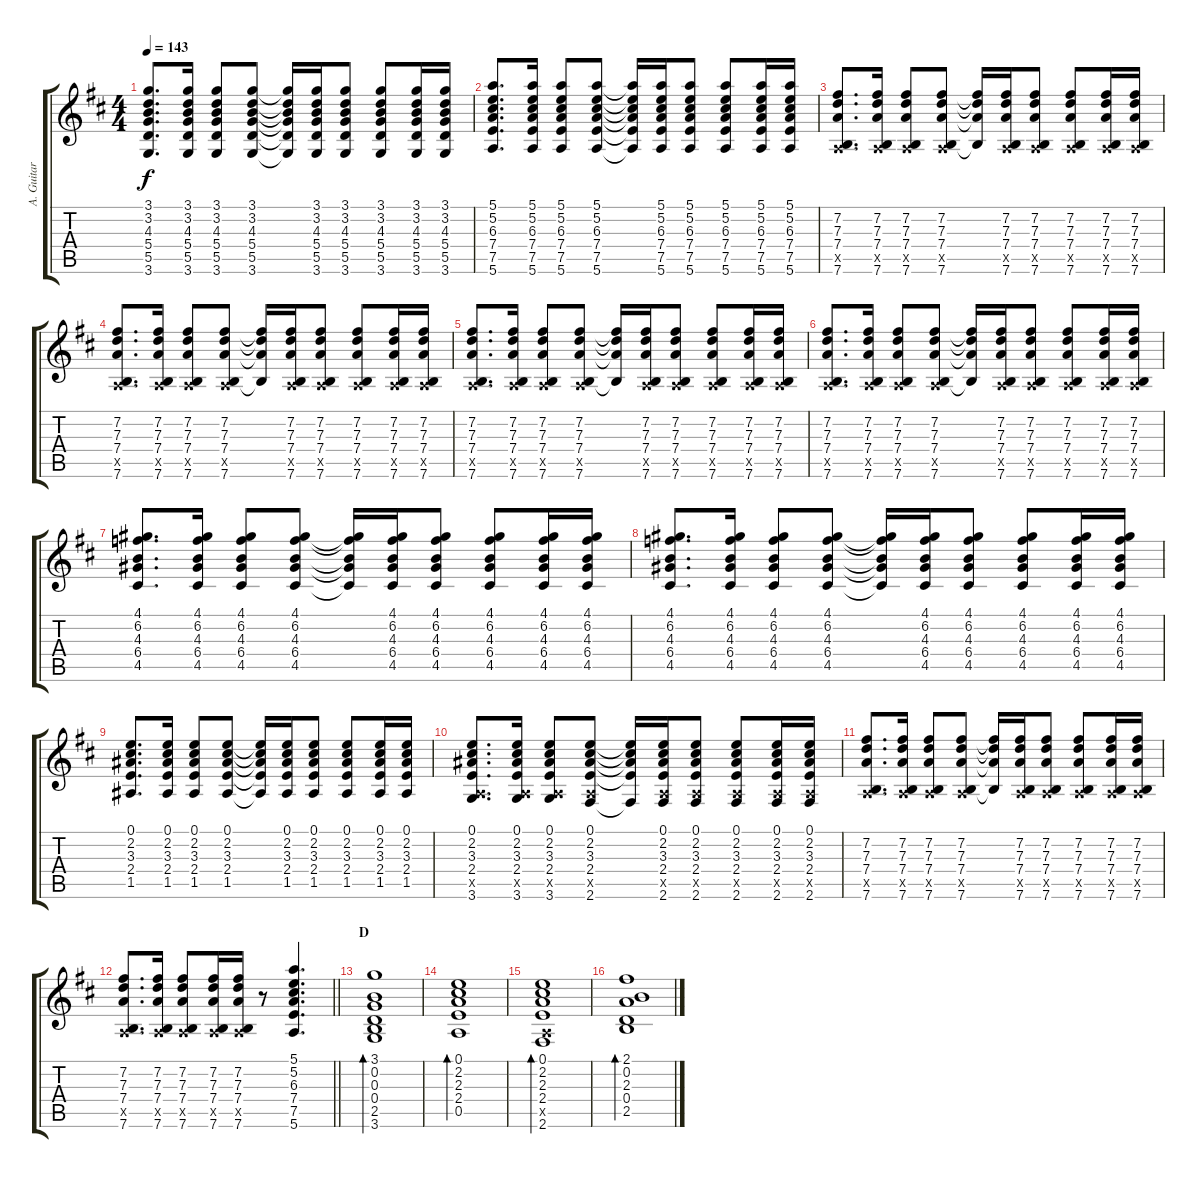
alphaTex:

\track ("A. Guitar" "A. Guitar") {instrument acousticguitarsteel}
\staff {score tabs}
\tuning (E4 B3 G3 D3 A2 E2) {hide}
\ts (4 4)
\tempo 143
\clef g2
\ks d
(3.1 3.2 4.3 5.4 5.5 3.6).8{d dy f} (3.1 3.2 4.3 5.4 5.5 3.6).16 (3.1 3.2 4.3 5.4 5.5 3.6).8 (3.1 3.2 4.3 5.4 5.5 3.6).8 (3.1{t} 3.2{t} 4.3{t} 5.4{t} 5.5{t} 3.6{t}).16 (3.1 3.2 4.3 5.4 5.5 3.6).16 (3.1 3.2 4.3 5.4 5.5 3.6).8 (3.1 3.2 4.3 5.4 5.5 3.6).8 (3.1 3.2 4.3 5.4 5.5 3.6).16 (3.1 3.2 4.3 5.4 5.5 3.6).16 |
(5.1 5.2 6.3 7.4 7.5 5.6).8{d} (5.1 5.2 6.3 7.4 7.5 5.6).16 (5.1 5.2 6.3 7.4 7.5 5.6).8 (5.1 5.2 6.3 7.4 7.5 5.6).8 (5.1{t} 5.2{t} 6.3{t} 7.4{t} 7.5{t} 5.6{t}).16 (5.1 5.2 6.3 7.4 7.5 5.6).16 (5.1 5.2 6.3 7.4 7.5 5.6).8 (5.1 5.2 6.3 7.4 7.5 5.6).8 (5.1 5.2 6.3 7.4 7.5 5.6).16 (5.1 5.2 6.3 7.4 7.5 5.6).16 |
(7.2 7.3 7.4 0.5{x} 7.6).8{d} (7.2 7.3 7.4 0.5{x} 7.6).16 (7.2 7.3 7.4 0.5{x} 7.6).8 (7.2 7.3 7.4 0.5{x} 7.6).8 (7.2{t} 7.3{t} 7.4{t} 7.6{t}).16 (7.2 7.3 7.4 0.5{x} 7.6).16 (7.2 7.3 7.4 0.5{x} 7.6).8 (7.2 7.3 7.4 0.5{x} 7.6).8 (7.2 7.3 7.4 0.5{x} 7.6).16 (7.2 7.3 7.4 0.5{x} 7.6).16 |
(7.2 7.3 7.4 0.5{x} 7.6).8{d} (7.2 7.3 7.4 0.5{x} 7.6).16 (7.2 7.3 7.4 0.5{x} 7.6).8 (7.2 7.3 7.4 0.5{x} 7.6).8 (7.2{t} 7.3{t} 7.4{t} 7.6{t}).16 (7.2 7.3 7.4 0.5{x} 7.6).16 (7.2 7.3 7.4 0.5{x} 7.6).8 (7.2 7.3 7.4 0.5{x} 7.6).8 (7.2 7.3 7.4 0.5{x} 7.6).16 (7.2 7.3 7.4 0.5{x} 7.6).16 |
(7.2 7.3 7.4 0.5{x} 7.6).8{d} (7.2 7.3 7.4 0.5{x} 7.6).16 (7.2 7.3 7.4 0.5{x} 7.6).8 (7.2 7.3 7.4 0.5{x} 7.6).8 (7.2{t} 7.3{t} 7.4{t} 7.6{t}).16 (7.2 7.3 7.4 0.5{x} 7.6).16 (7.2 7.3 7.4 0.5{x} 7.6).8 (7.2 7.3 7.4 0.5{x} 7.6).8 (7.2 7.3 7.4 0.5{x} 7.6).16 (7.2 7.3 7.4 0.5{x} 7.6).16 |
(7.2 7.3 7.4 0.5{x} 7.6).8{d} (7.2 7.3 7.4 0.5{x} 7.6).16 (7.2 7.3 7.4 0.5{x} 7.6).8 (7.2 7.3 7.4 0.5{x} 7.6).8 (7.2{t} 7.3{t} 7.4{t} 7.6{t}).16 (7.2 7.3 7.4 0.5{x} 7.6).16 (7.2 7.3 7.4 0.5{x} 7.6).8 (7.2 7.3 7.4 0.5{x} 7.6).8 (7.2 7.3 7.4 0.5{x} 7.6).16 (7.2 7.3 7.4 0.5{x} 7.6).16 |
(4.1 6.2 4.3 6.4 4.5).8{d} (4.1 6.2 4.3 6.4 4.5).16 (4.1 6.2 4.3 6.4 4.5).8 (4.1 6.2 4.3 6.4 4.5).8 (4.1{t} 6.2{t} 4.3{t} 6.4{t} 4.5{t}).16 (4.1 6.2 4.3 6.4 4.5).16 (4.1 6.2 4.3 6.4 4.5).8 (4.1 6.2 4.3 6.4 4.5).8 (4.1 6.2 4.3 6.4 4.5).16 (4.1 6.2 4.3 6.4 4.5).16 |
(4.1 6.2 4.3 6.4 4.5).8{d} (4.1 6.2 4.3 6.4 4.5).16 (4.1 6.2 4.3 6.4 4.5).8 (4.1 6.2 4.3 6.4 4.5).8 (4.1{t} 6.2{t} 4.3{t} 6.4{t} 4.5{t}).16 (4.1 6.2 4.3 6.4 4.5).16 (4.1 6.2 4.3 6.4 4.5).8 (4.1 6.2 4.3 6.4 4.5).8 (4.1 6.2 4.3 6.4 4.5).16 (4.1 6.2 4.3 6.4 4.5).16 |
(0.1 2.2 3.3 2.4 1.5).8{d} (0.1 2.2 3.3 2.4 1.5).16 (0.1 2.2 3.3 2.4 1.5).8 (0.1 2.2 3.3 2.4 1.5).8 (0.1{t} 2.2{t} 3.3{t} 2.4{t} 1.5{t}).16 (0.1 2.2 3.3 2.4 1.5).16 (0.1 2.2 3.3 2.4 1.5).8 (0.1 2.2 3.3 2.4 1.5).8 (0.1 2.2 3.3 2.4 1.5).16 (0.1 2.2 3.3 2.4 1.5).16 |
(0.1 2.2 3.3 2.4 0.5{x} 3.6).8{d} (0.1 2.2 3.3 2.4 0.5{x} 3.6).16 (0.1 2.2 3.3 2.4 0.5{x} 3.6).8 (0.1 2.2 3.3 2.4 0.5{x} 2.6).8 (0.1{t} 2.2{t} 3.3{t} 2.4{t} 2.6{t}).16 (0.1 2.2 3.3 2.4 0.5{x} 2.6).16 (0.1 2.2 3.3 2.4 0.5{x} 2.6).8 (0.1 2.2 3.3 2.4 0.5{x} 2.6).8 (0.1 2.2 3.3 2.4 0.5{x} 2.6).16 (0.1 2.2 3.3 2.4 0.5{x} 2.6).16 |
(7.2 7.3 7.4 0.5{x} 7.6).8{d} (7.2 7.3 7.4 0.5{x} 7.6).16 (7.2 7.3 7.4 0.5{x} 7.6).8 (7.2 7.3 7.4 0.5{x} 7.6).8 (7.2{t} 7.3{t} 7.4{t} 7.6{t}).16 (7.2 7.3 7.4 0.5{x} 7.6).16 (7.2 7.3 7.4 0.5{x} 7.6).8 (7.2 7.3 7.4 0.5{x} 7.6).8 (7.2 7.3 7.4 0.5{x} 7.6).16 (7.2 7.3 7.4 0.5{x} 7.6).16 |
\barLineRight lightlight
(7.2 7.3 7.4 0.5{x} 7.6).8{d} (7.2 7.3 7.4 0.5{x} 7.6).16 (7.2 7.3 7.4 0.5{x} 7.6).8 (7.2 7.3 7.4 0.5{x} 7.6).16 (7.2 7.3 7.4 0.5{x} 7.6).16 r.8 (5.1 5.2 6.3 7.4 7.5 5.6).4{d} |
\section ("" "D")
(3.1 0.2 0.3 0.4 2.5 3.6).1{bd 120} |
(0.1 2.2 2.3 2.4 0.5).1{bd 120} |
(0.1 2.2 2.3 2.4 0.5{x} 2.6).1{bd 120} |
(2.1 0.2 2.3 0.4 2.5).1{bd 120}
